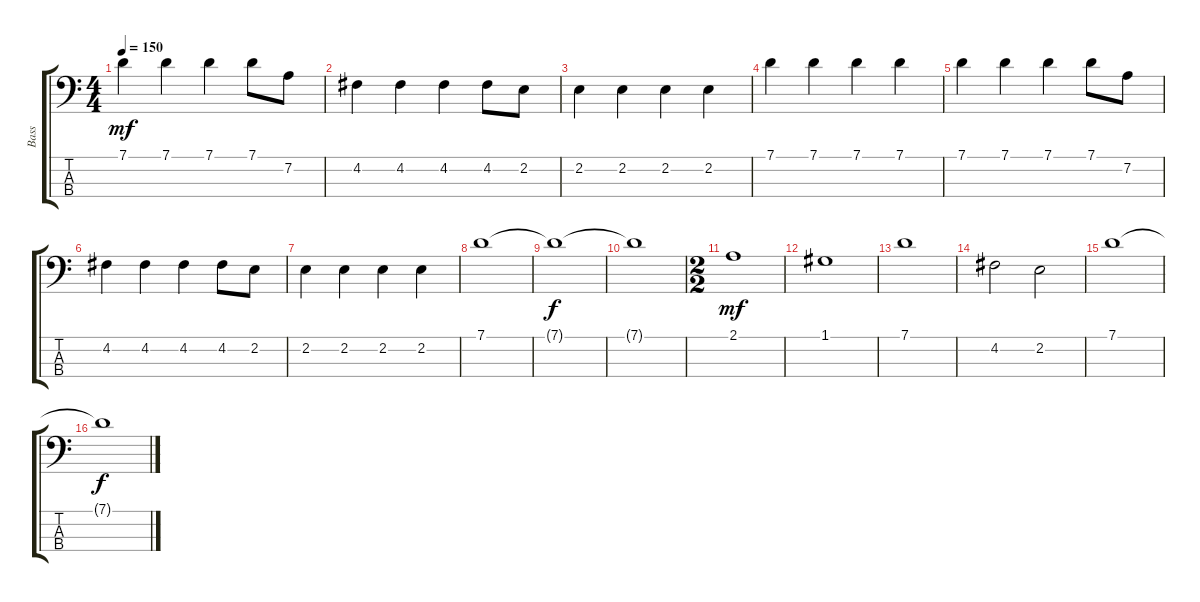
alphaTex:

\track ("Bass" "Bass") {instrument fretlessbass}
\staff {score tabs}
\tuning (G2 D2 A1 E1) {hide}
\ts (4 4)
\tempo 150
\clef f4
\ks c
7.1.4{dy mf} 7.1.4 7.1.4 7.1.8 7.2.8 |
4.2.4 4.2.4 4.2.4 4.2.8 2.2.8 |
2.2.4 2.2.4 2.2.4 2.2.4 |
7.1.4 7.1.4 7.1.4 7.1.4 |
7.1.4 7.1.4 7.1.4 7.1.8 7.2.8 |
4.2.4 4.2.4 4.2.4 4.2.8 2.2.8 |
2.2.4 2.2.4 2.2.4 2.2.4 |
7.1.1 |
7.1{t}.1{dy f} |
7.1{t}.1 |
\ts (2 2)
2.1.1{dy mf} |
1.1.1 |
7.1.1 |
4.2.2 2.2.2 |
7.1.1 |
7.1{t}.1{dy f}
